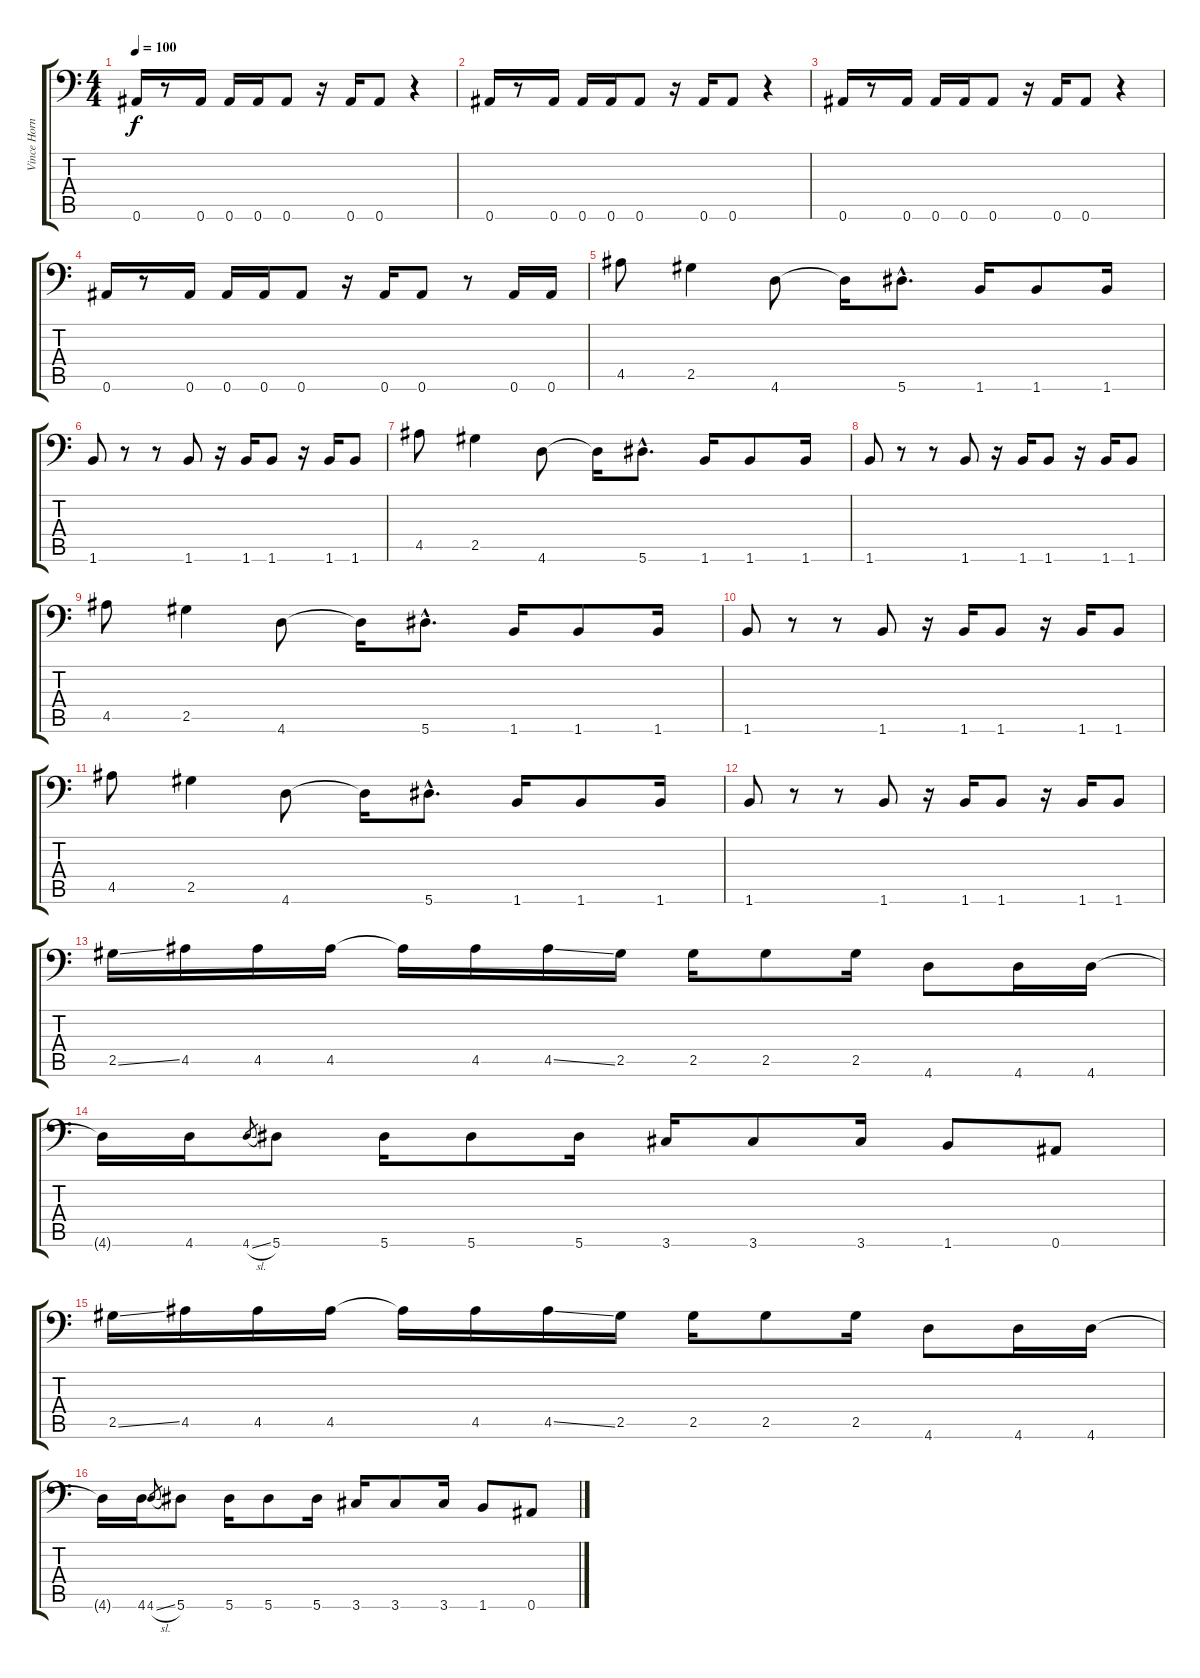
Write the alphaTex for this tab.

\track ("Vince Hornsby - Bass" "Vince Horn") {instrument electricbasspick}
\staff {score tabs}
\tuning (Db4 Ab3 E3 B2 Gb2 Bb1) {hide}
\ts (4 4)
\tempo 100
\clef f4
\ks c
0.6.16{dy f} r.8 0.6.16 0.6.16 0.6.16 0.6.8 r.16 0.6.16 0.6.8 r.4 |
0.6.16 r.8 0.6.16 0.6.16 0.6.16 0.6.8 r.16 0.6.16 0.6.8 r.4 |
0.6.16 r.8 0.6.16 0.6.16 0.6.16 0.6.8 r.16 0.6.16 0.6.8 r.4 |
0.6.16 r.8 0.6.16 0.6.16 0.6.16 0.6.8 r.16 0.6.16 0.6.8 r.8 0.6.16 0.6.16 |
4.5.8 2.5.4 4.6.8 4.6{t}.16 5.6{hac}.8{d} 1.6.16 1.6.8 1.6.16 |
1.6.8 r.8 r.8 1.6.8 r.16 1.6.16 1.6.8 r.16 1.6.16 1.6.8 |
4.5.8 2.5.4 4.6.8 4.6{t}.16 5.6{hac}.8{d} 1.6.16 1.6.8 1.6.16 |
1.6.8 r.8 r.8 1.6.8 r.16 1.6.16 1.6.8 r.16 1.6.16 1.6.8 |
4.5.8 2.5.4 4.6.8 4.6{t}.16 5.6{hac}.8{d} 1.6.16 1.6.8 1.6.16 |
1.6.8 r.8 r.8 1.6.8 r.16 1.6.16 1.6.8 r.16 1.6.16 1.6.8 |
4.5.8 2.5.4 4.6.8 4.6{t}.16 5.6{hac}.8{d} 1.6.16 1.6.8 1.6.16 |
1.6.8 r.8 r.8 1.6.8 r.16 1.6.16 1.6.8 r.16 1.6.16 1.6.8 |
2.5{ss}.16 4.5.16 4.5.16 4.5.16 4.5{t}.16 4.5.16 4.5{ss}.16 2.5.16 2.5.16 2.5.8 2.5.16 4.6.8 4.6.16 4.6.16 |
4.6{t}.16 4.6.16 4.6{sl}.8{gr} 5.6.8 5.6.16 5.6.8 5.6.16 3.6.16 3.6.8 3.6.16 1.6.8 0.6.8 |
2.5{ss}.16 4.5.16 4.5.16 4.5.16 4.5{t}.16 4.5.16 4.5{ss}.16 2.5.16 2.5.16 2.5.8 2.5.16 4.6.8 4.6.16 4.6.16 |
4.6{t}.16 4.6.16 4.6{sl}.8{gr} 5.6.8 5.6.16 5.6.8 5.6.16 3.6.16 3.6.8 3.6.16 1.6.8 0.6.8
